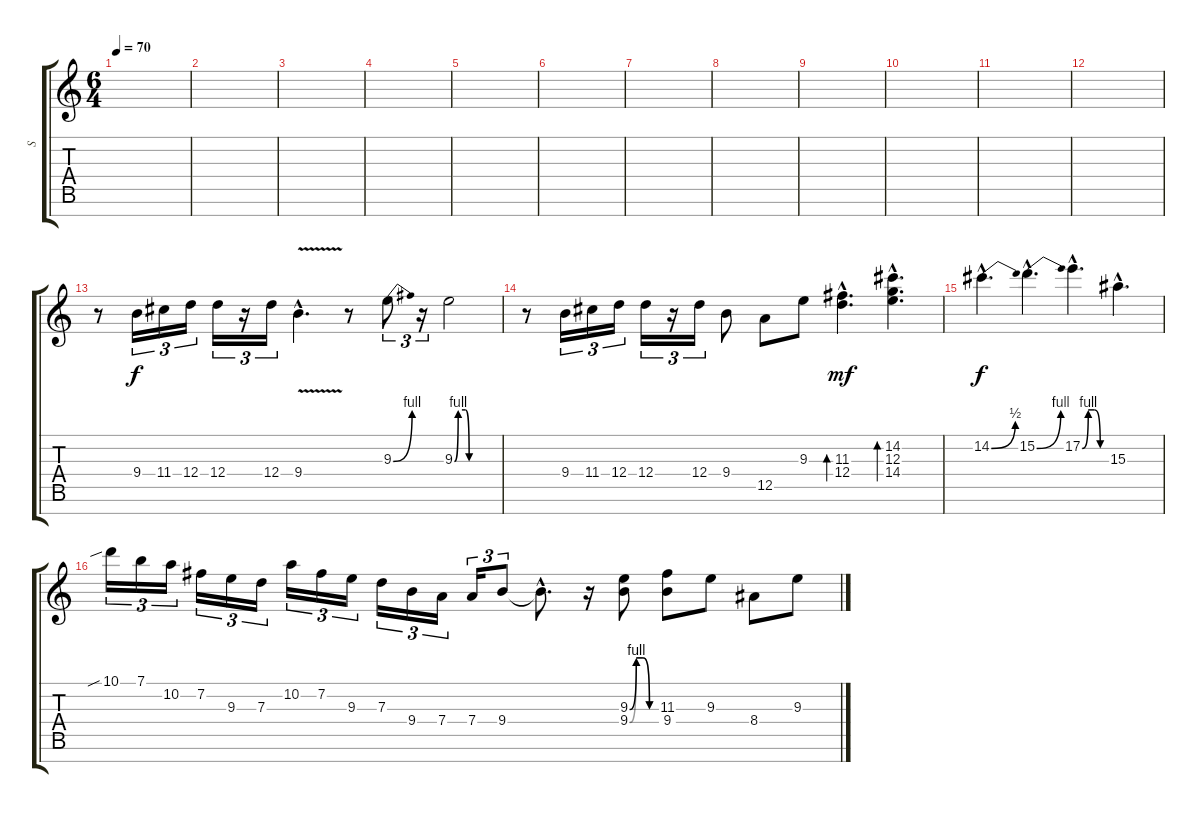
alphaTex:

\track ("S" "S") {instrument distortionguitar}
\staff {score tabs}
\tuning (E4 B3 G3 D3 A2 E2 B1) {hide}
\ts (6 4)
\tempo 70
\clef g2
\ks c
|
|
|
|
|
|
|
|
|
|
|
|
\section ("" " ")
r.8{volume 16 instrument overdrivenguitar} 9.4.16{tu (3 2)} 11.4.16{tu (3 2)} 12.4.16{tu (3 2)} 12.4.16{tu (3 2)} r.16{tu (3 2)} 12.4.16{tu (3 2)} 9.4{v hac}.4{d} r.8 9.3{be (bend 0 0 60 4)}.8{tu (3 2)} r.16{tu (3 2)} 9.3{be (custom 0 0 5 4 15 4 20 0 60 0)}.2 |
r.8 9.4.16{tu (3 2)} 11.4.16{tu (3 2)} 12.4.16{tu (3 2)} 12.4.16{tu (3 2)} r.16{tu (3 2)} 12.4.16{tu (3 2)} 9.4.8 12.5.8 9.3.8 (11.3{hac} 12.4{hac}).4{d bd 120 dy mf} (14.2{hac} 12.3{hac} 14.4{hac}).4{d bd 240} |
14.2{be (bend 0 0 60 2) hac}.4{d dy f} 15.2{be (bend 0 0 60 4) hac}.4{d} 17.2{be (custom 0 0 15 4 30 4 45 0 60 0) hac}.4{d} 15.3{hac}.4{d} |
10.1{sib}.16{tu (3 2)} 7.1.16{tu (3 2)} 10.2.16{tu (3 2)} 7.2.16{tu (3 2)} 9.3.16{tu (3 2)} 7.3.16{tu (3 2)} 10.2.16{tu (3 2)} 7.2.16{tu (3 2)} 9.3.16{tu (3 2)} 7.3.16{tu (3 2)} 9.4.16{tu (3 2)} 7.4.16{tu (3 2)} 7.4.16{tu (3 2)} 9.4.8{tu (3 2)} 9.4{hac t}.8{d} r.16 (9.3{be (custom 0 0 15 4 30 4 45 0 60 0)} 9.4{be (custom 0 0 15 4 30 4 45 0 60 0)}).8 (11.3 9.4).8 9.3.8 8.4.8 9.3.8
